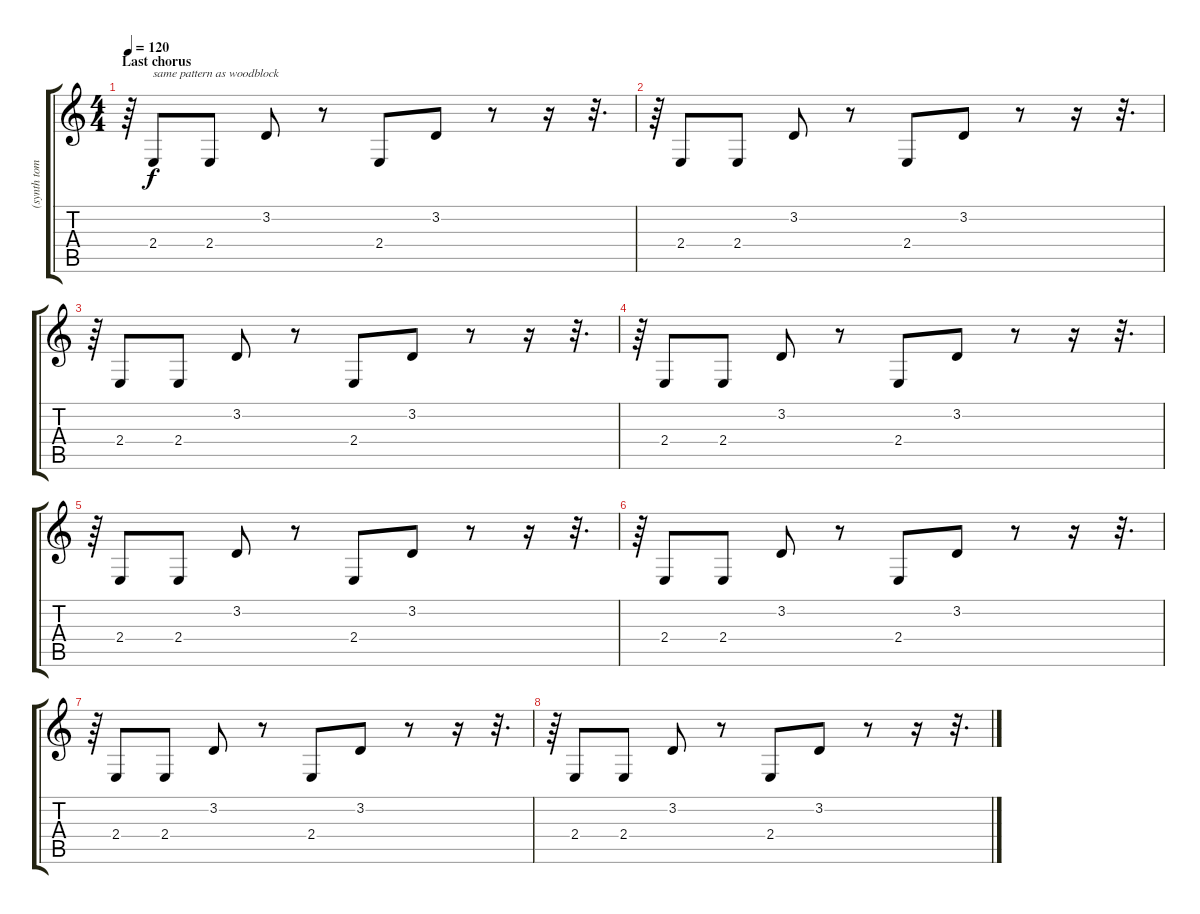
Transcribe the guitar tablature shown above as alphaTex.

\track ("(synth toms stereo)" "(synth tom") {instrument melodictom}
\staff {score tabs}
\tuning (E4 B3 G3 D3 A2 E2) {hide}
\ts (4 4)
\section ("" "Last chorus")
\tempo 120
\clef g2
\ks c
r.64{dy f} 2.4.8{txt "same pattern as woodblock"} 2.4.8 3.2.8 r.8 2.4.8 3.2.8 r.8 r.16 r.32{d} |
r.64 2.4.8 2.4.8 3.2.8 r.8 2.4.8 3.2.8 r.8 r.16 r.32{d} |
r.64 2.4.8 2.4.8 3.2.8 r.8 2.4.8 3.2.8 r.8 r.16 r.32{d} |
r.64 2.4.8 2.4.8 3.2.8 r.8 2.4.8 3.2.8 r.8 r.16 r.32{d} |
r.64 2.4.8 2.4.8 3.2.8 r.8 2.4.8 3.2.8 r.8 r.16 r.32{d} |
r.64 2.4.8 2.4.8 3.2.8 r.8 2.4.8 3.2.8 r.8 r.16 r.32{d} |
r.64 2.4.8 2.4.8 3.2.8 r.8 2.4.8 3.2.8 r.8 r.16 r.32{d} |
r.64 2.4.8 2.4.8 3.2.8 r.8 2.4.8 3.2.8 r.8 r.16 r.32{d}
